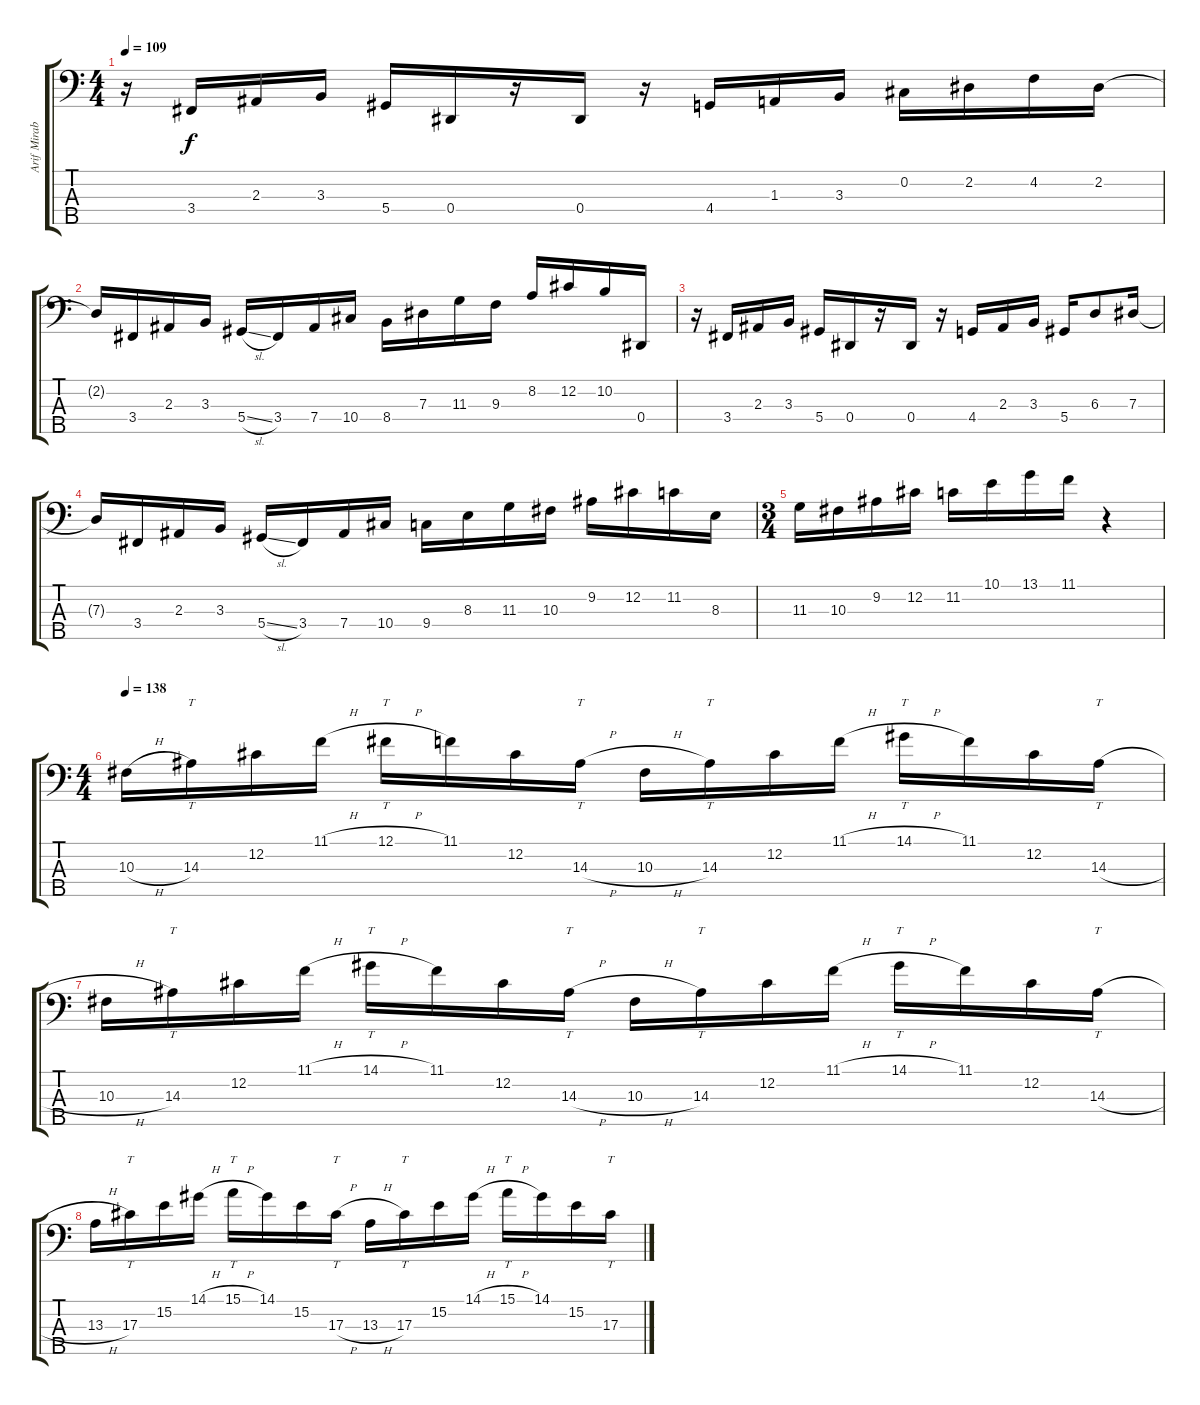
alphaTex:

\track ("Arif Mirabdolbaghi" "Arif Mirab") {instrument electricbassfinger}
\staff {score tabs}
\tuning (Gb2 Db2 Ab1 Eb1 Bb0) {hide}
\ts (4 4)
\tempo 109
\clef f4
\ks c
r.16{dy f} 3.4.16 2.3.16 3.3.16 5.4.16 0.4.16 r.16 0.4.16 r.16 4.4.16 1.3.16 3.3.16 0.2.16 2.2.16 4.2.16 2.2.16 |
2.2{t}.16 3.4.16 2.3.16 3.3.16 5.4{sl}.16 3.4.16 7.4.16 10.4.16 8.4.16 7.3.16 11.3.16 9.3.16 8.2.16 12.2.16 10.2.16 0.4.16 |
r.16 3.4.16 2.3.16 3.3.16 5.4.16 0.4.16 r.16 0.4.16 r.16 4.4.16 2.3.16 3.3.16 5.4.16 6.3.8 7.3.16 |
7.3{t}.16 3.4.16 2.3.16 3.3.16 5.4{sl}.16 3.4.16 7.4.16 10.4.16 9.4.16 8.3.16 11.3.16 10.3.16 9.2.16 12.2.16 11.2.16 8.3.16 |
\ts (3 4)
11.3.16 10.3.16 9.2.16 12.2.16 11.2.16 10.1.16 13.1.16 11.1.16 r.4 |
\ts (4 4)
\tempo 138
10.3{h}.16 14.3.16{tt} 12.2.16 11.1{h}.16 12.1{h}.16{tt} 11.1.16 12.2.16 14.3{h}.16{tt} 10.3{h}.16 14.3.16{tt} 12.2.16 11.1{h}.16 14.1{h}.16{tt} 11.1.16 12.2.16 14.3{h}.16{tt} |
10.3{h}.16 14.3.16{tt} 12.2.16 11.1{h}.16 14.1{h}.16{tt} 11.1.16 12.2.16 14.3{h}.16{tt} 10.3{h}.16 14.3.16{tt} 12.2.16 11.1{h}.16 14.1{h}.16{tt} 11.1.16 12.2.16 14.3{h}.16{tt} |
13.3{h}.16 17.3.16{tt} 15.2.16 14.1{h}.16 15.1{h}.16{tt} 14.1.16 15.2.16 17.3{h}.16{tt} 13.3{h}.16 17.3.16{tt} 15.2.16 14.1{h}.16 15.1{h}.16{tt} 14.1.16 15.2.16 17.3{h}.16{tt}
